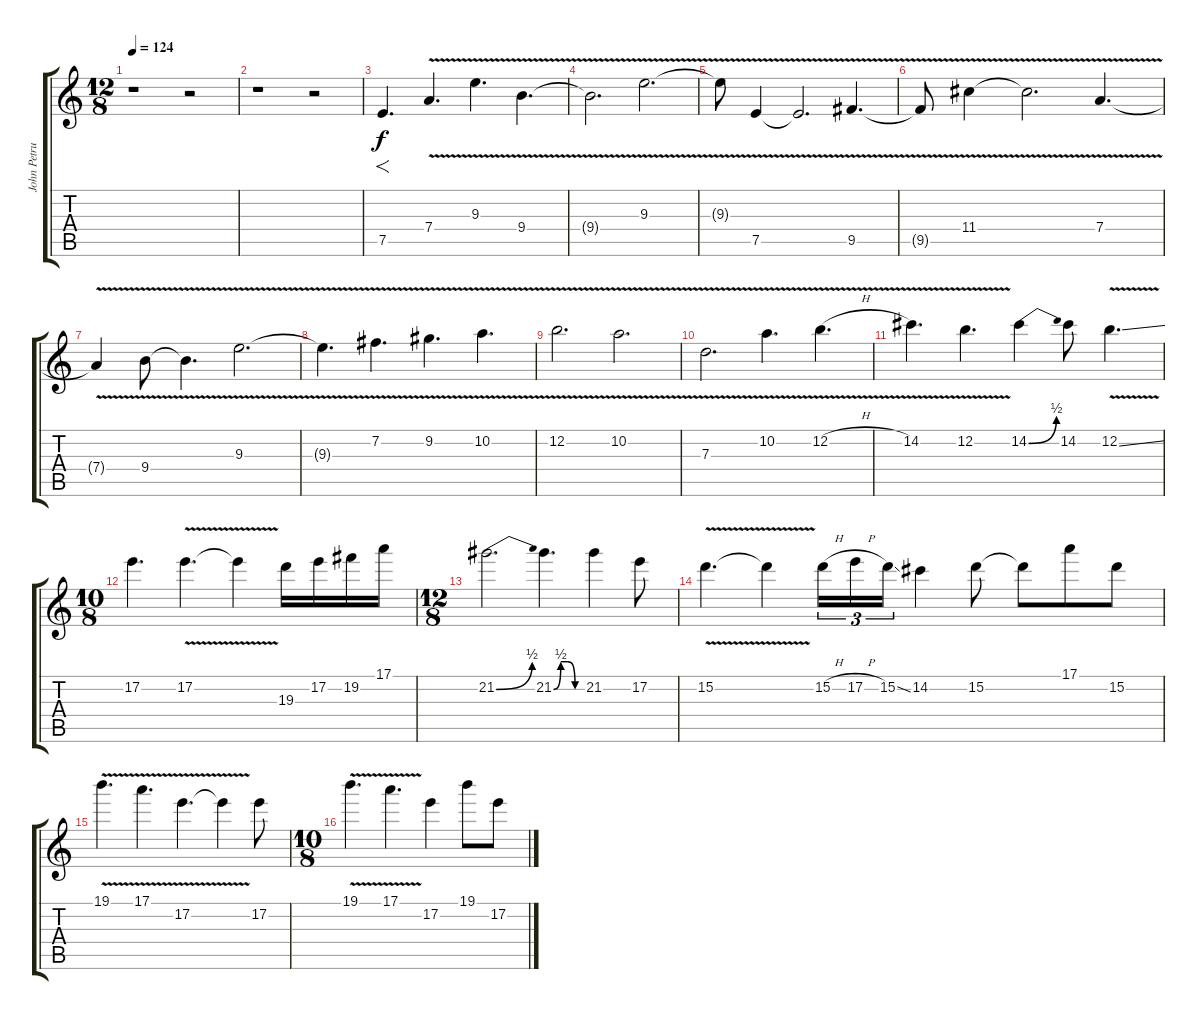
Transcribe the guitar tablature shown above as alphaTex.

\track ("John Petrucci Giutar 3" "John Petru") {instrument distortionguitar}
\staff {score tabs}
\tuning (E4 B3 G3 D3 A2 E2) {hide}
\ts (12 8)
\tempo 124
\clef g2
\ks c
r.1{dy f} r.2 |
r.1 r.2 |
7.5.4{f d} 7.4{v}.4{d} 9.3{v}.4{d} 9.4{v}.4{d} |
9.4{t}.2{d} 9.3{v}.2{d} |
9.3{t}.8 7.5{v}.4 7.5{t}.2{d} 9.5{v}.4{d} |
9.5{t}.8 11.4{v}.4 11.4{t}.2{d} 7.4{v}.4{d} |
7.4{t}.4 9.4{v}.8 9.4{t}.4{d} 9.3{v}.2{d} |
9.3{t}.4{d} 7.2{v}.4{d} 9.2{v}.4{d} 10.2{v}.4{d} |
12.2{v}.2{d} 10.2{v}.2{d} |
7.3{v}.2{d} 10.2{v}.4{d} 12.2{v h}.4{d} |
14.2{v}.4{d} 12.2{v}.4{d} 14.2{be (bend 0 0 60 2)}.4 14.2.8 12.2{v ss}.4{d} |
\ts (10 8)
17.2.4{d} 17.2{v}.4{d} 17.2{t}.4 19.3.16 17.2.16 19.2.16 17.1.16 |
\ts (12 8)
21.2{be (bend 0 0 60 2)}.2{d} 21.2{be (custom 0 0 15 2 30 2 45 0 60 0)}.4{d} 21.2.4 17.2.8 |
15.2{v}.4{d} 15.2{t}.4 15.2{h}.16{tu (3 2)} 17.2{h}.16{tu (3 2)} 15.2{ss}.16{tu (3 2)} 14.2.4 15.2.8 15.2{t}.8 17.1.8 15.2.8 |
19.1{v}.4{d} 17.1{v}.4{d} 17.2{v}.4{d} 17.2{t}.4 17.2.8 |
\ts (10 8)
19.1{v}.4{d} 17.1{v}.4{d} 17.2.4 19.1.8 17.2.8
